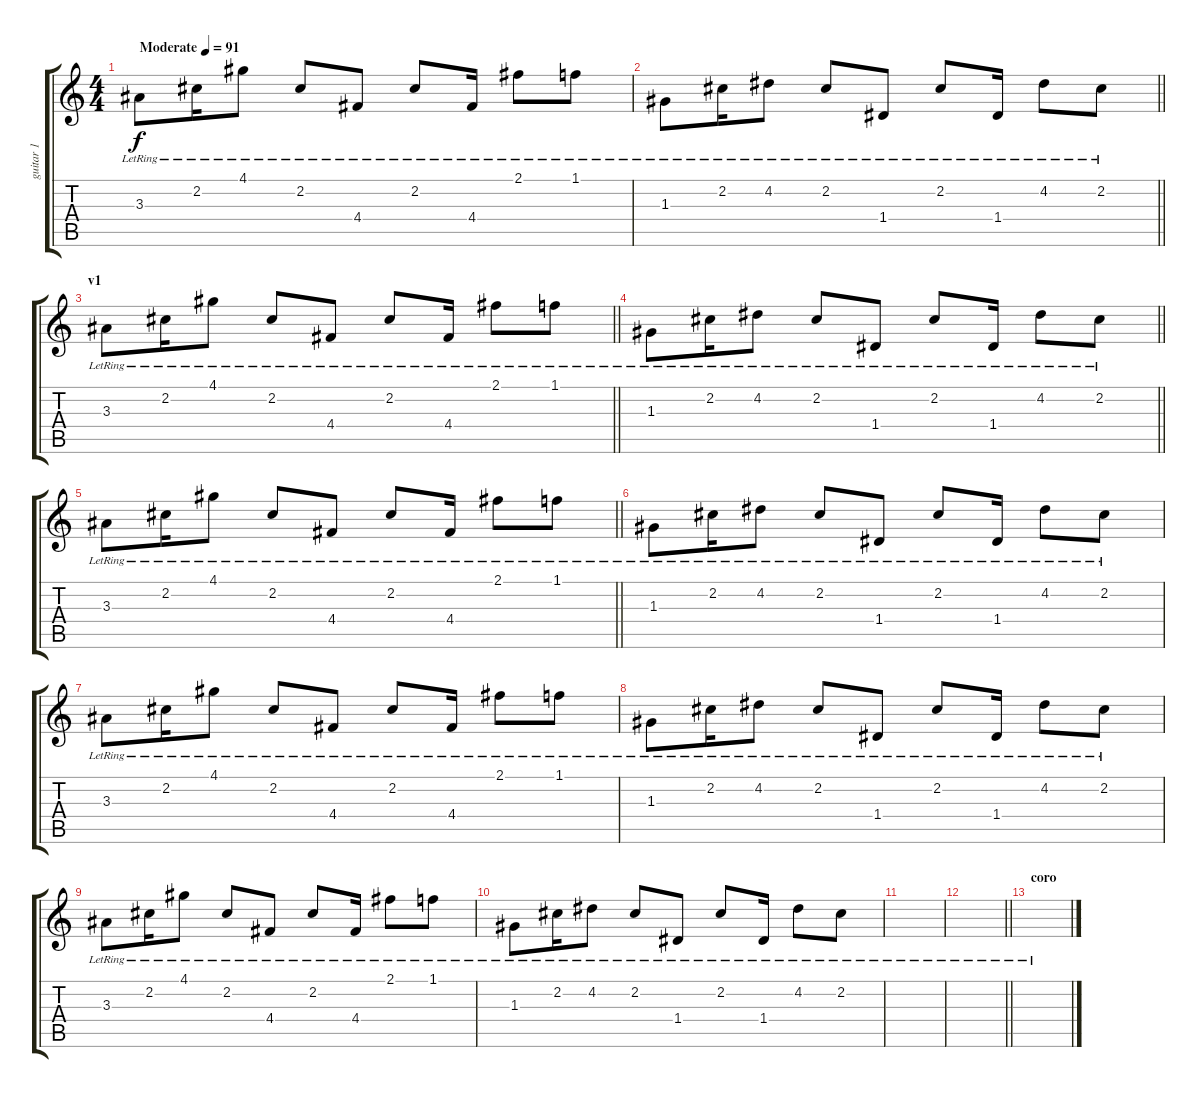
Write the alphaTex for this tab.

\track ("guitar 1" "guitar 1") {instrument electricguitarjazz}
\staff {score tabs}
\tuning (E4 B3 G3 D3 A2 E2) {hide}
\ts (4 4)
\tempo (91 "Moderate")
\clef g2
\ks c
3.3{lr}.8{dy f instrument electricguitarjazz} 2.2{lr}.16 4.1{lr}.8 2.2{lr}.8 4.4{lr}.8 2.2{lr}.8 4.4{lr}.16 2.1{lr}.8 1.1{lr}.8 |
\barLineRight lightlight
1.3{lr}.8 2.2{lr}.16 4.2{lr}.8 2.2{lr}.8 1.4{lr}.8 2.2{lr}.8 1.4{lr}.16 4.2{lr}.8 2.2{lr}.8 |
\section ("" "v1")
\barLineRight lightlight
3.3{lr}.8 2.2{lr}.16 4.1{lr}.8 2.2{lr}.8 4.4{lr}.8 2.2{lr}.8 4.4{lr}.16 2.1{lr}.8 1.1{lr}.8 |
\barLineRight lightlight
1.3{lr}.8 2.2{lr}.16 4.2{lr}.8 2.2{lr}.8 1.4{lr}.8 2.2{lr}.8 1.4{lr}.16 4.2{lr}.8 2.2{lr}.8 |
\barLineRight lightlight
3.3{lr}.8 2.2{lr}.16 4.1{lr}.8 2.2{lr}.8 4.4{lr}.8 2.2{lr}.8 4.4{lr}.16 2.1{lr}.8 1.1{lr}.8 |
1.3{lr}.8 2.2{lr}.16 4.2{lr}.8 2.2{lr}.8 1.4{lr}.8 2.2{lr}.8 1.4{lr}.16 4.2{lr}.8 2.2{lr}.8 |
3.3{lr}.8 2.2{lr}.16 4.1{lr}.8 2.2{lr}.8 4.4{lr}.8 2.2{lr}.8 4.4{lr}.16 2.1{lr}.8 1.1{lr}.8 |
1.3{lr}.8 2.2{lr}.16 4.2{lr}.8 2.2{lr}.8 1.4{lr}.8 2.2{lr}.8 1.4{lr}.16 4.2{lr}.8 2.2{lr}.8 |
3.3{lr}.8 2.2{lr}.16 4.1{lr}.8 2.2{lr}.8 4.4{lr}.8 2.2{lr}.8 4.4{lr}.16 2.1{lr}.8 1.1{lr}.8 |
1.3{lr}.8 2.2{lr}.16 4.2{lr}.8 2.2{lr}.8 1.4{lr}.8 2.2{lr}.8 1.4{lr}.16 4.2{lr}.8 2.2{lr}.8 |
|
\barLineRight lightlight
|
\section ("" "coro")
